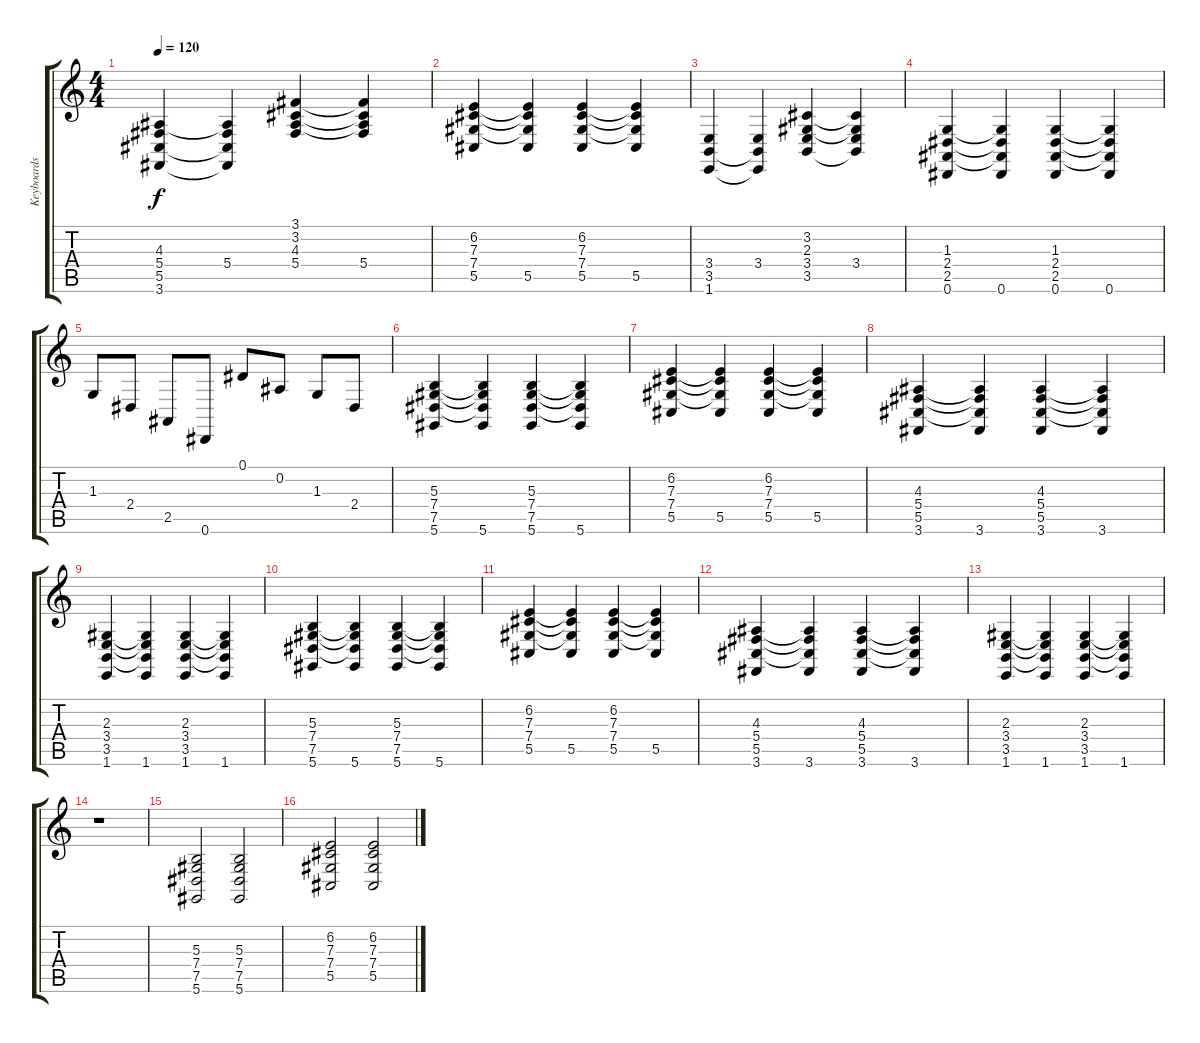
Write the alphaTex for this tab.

\track ("Keyboards 1" "Keyboards ") {instrument brightacousticpiano}
\staff {score tabs}
\tuning (Eb4 Bb3 Gb3 Db3 Ab2 Eb2) {hide}
\ts (4 4)
\tempo 120
\clef g2
\ks c
(4.3 5.4 5.5 3.6).4{dy f} (4.3{t} 5.4 5.5{t} 3.6{t}).4 (3.1 3.2 4.3 5.4).4 (3.1{t} 3.2{t} 4.3{t} 5.4).4 |
(6.2 7.3 7.4 5.5).4 (6.2{t} 7.3{t} 7.4{t} 5.5).4 (6.2 7.3 7.4 5.5).4 (6.2{t} 7.3{t} 7.4{t} 5.5).4 |
(3.4 3.5 1.6).4 (3.4 3.5{t} 1.6{t}).4 (3.2 2.3 3.4 3.5).4 (3.2{t} 2.3{t} 3.4 3.5{t}).4 |
(1.3 2.4 2.5 0.6).4 (1.3{t} 2.4{t} 2.5{t} 0.6).4 (1.3 2.4 2.5 0.6).4 (1.3{t} 2.4{t} 2.5{t} 0.6).4 |
1.3.8 2.4.8 2.5.8 0.6.8 0.1.8 0.2.8 1.3.8 2.4.8 |
(5.3 7.4 7.5 5.6).4 (5.3{t} 7.4{t} 7.5{t} 5.6).4 (5.3 7.4 7.5 5.6).4 (5.3{t} 7.4{t} 7.5{t} 5.6).4 |
(6.2 7.3 7.4 5.5).4 (6.2{t} 7.3{t} 7.4{t} 5.5).4 (6.2 7.3 7.4 5.5).4 (6.2{t} 7.3{t} 7.4{t} 5.5).4 |
(4.3 5.4 5.5 3.6).4 (4.3{t} 5.4{t} 5.5{t} 3.6).4 (4.3 5.4 5.5 3.6).4 (4.3{t} 5.4{t} 5.5{t} 3.6).4 |
(2.3 3.4 3.5 1.6).4 (2.3{t} 3.4{t} 3.5{t} 1.6).4 (2.3 3.4 3.5 1.6).4 (2.3{t} 3.4{t} 3.5{t} 1.6).4 |
(5.3 7.4 7.5 5.6).4 (5.3{t} 7.4{t} 7.5{t} 5.6).4 (5.3 7.4 7.5 5.6).4 (5.3{t} 7.4{t} 7.5{t} 5.6).4 |
(6.2 7.3 7.4 5.5).4 (6.2{t} 7.3{t} 7.4{t} 5.5).4 (6.2 7.3 7.4 5.5).4 (6.2{t} 7.3{t} 7.4{t} 5.5).4 |
(4.3 5.4 5.5 3.6).4 (4.3{t} 5.4{t} 5.5{t} 3.6).4 (4.3 5.4 5.5 3.6).4 (4.3{t} 5.4{t} 5.5{t} 3.6).4 |
(2.3 3.4 3.5 1.6).4 (2.3{t} 3.4{t} 3.5{t} 1.6).4 (2.3 3.4 3.5 1.6).4 (2.3{t} 3.4{t} 3.5{t} 1.6).4 |
r.1 |
(5.3 7.4 7.5 5.6).2 (5.3 7.4 7.5 5.6).2 |
(6.2 7.3 7.4 5.5).2 (6.2 7.3 7.4 5.5).2
